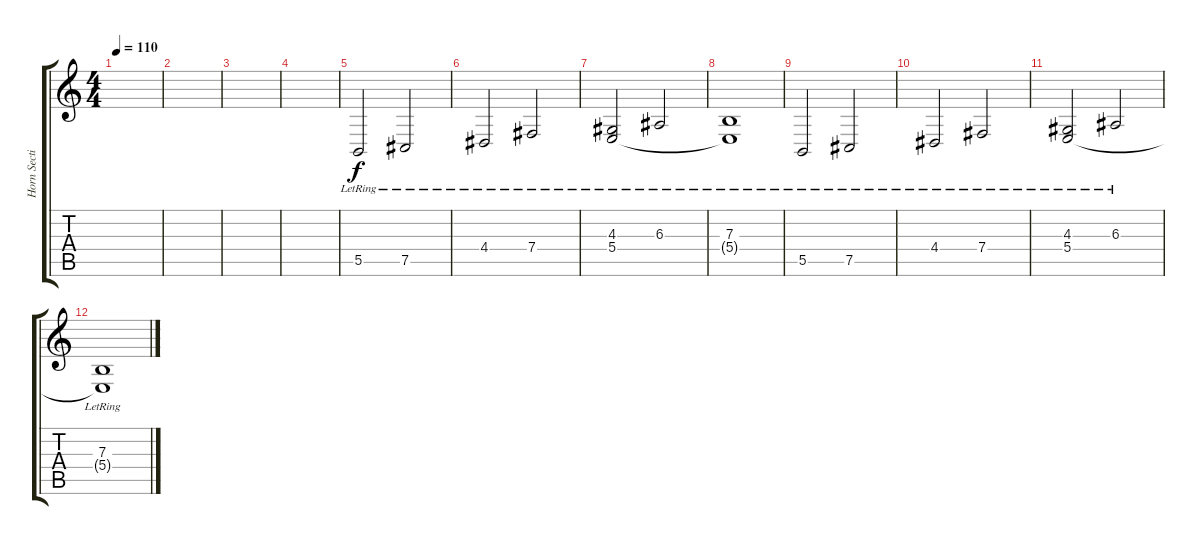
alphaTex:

\track ("Horn Section" "Horn Secti") {instrument frenchhorn}
\staff {score tabs}
\tuning (Db4 Ab3 E3 B2 Gb2 Db2) {hide}
\ts (4 4)
\tempo 110
\clef g2
\ks c
|
|
|
|
5.5{lr}.2 7.5{lr}.2 |
4.4{lr}.2 7.4{lr}.2 |
(4.3{lr} 5.4{lr}).2 6.3{lr}.2 |
(7.3{lr} 5.4{t}).1 |
5.5{lr}.2 7.5{lr}.2 |
4.4{lr}.2 7.4{lr}.2 |
(4.3{lr} 5.4{lr}).2 6.3{lr}.2 |
(7.3{lr} 5.4{t}).1
